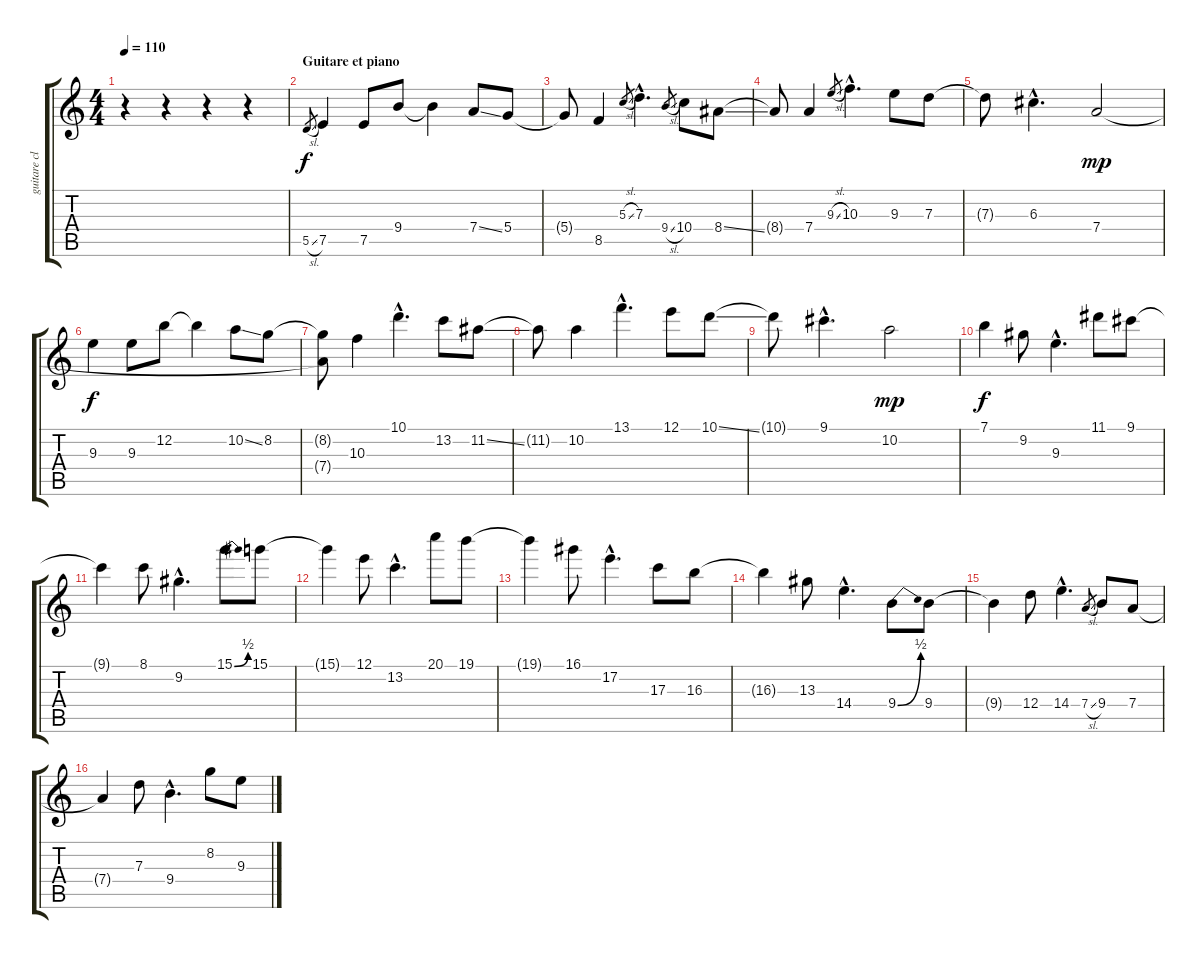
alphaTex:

\track ("guitare clean" "guitare cl") {instrument electricguitarjazz}
\staff {score tabs}
\tuning (E4 B3 G3 D3 A2 E2) {hide}
\ts (4 4)
\tempo 110
\clef g2
\ks c
r.4{dy f instrument electricguitarjazz} r.4 r.4 r.4 |
\section ("" "Guitare et piano")
5.5{sl}.8{gr} 7.5.4{balance 13} 7.5.8 9.4.8 9.4{t}.4 7.4{ss}.8 5.4.8 |
5.4{t}.8 8.5.4 5.3{sl}.8{gr} 7.3{hac}.4{d} 9.4{sl}.8{gr} 10.4.8 8.4{ss}.8 |
8.4{t}.8 7.4.4 9.3{sl}.8{gr} 10.3{hac}.4{d} 9.3.8 7.3.8 |
7.3{t}.8 6.3{hac}.4{d} 7.4.2{dy mp} |
9.3.4{dy f} 9.3.8 12.2.8 12.2{t}.4 10.2{ss}.8 8.2.8 |
(8.2{t} 7.4{t}).8 10.3.4 10.1{hac}.4{d} 13.2.8 11.2{ss}.8 |
11.2{t}.8 10.2.4 13.1{hac}.4{d} 12.1.8 10.1{ss}.8 |
10.1{t}.8 9.1{hac}.4{d} 10.2.2{dy mp} |
7.1.4{dy f} 9.2.8 9.3{hac}.4{d} 11.1.8 9.1.8 |
9.1{t}.4 8.1.8 9.2{hac}.4{d} 15.1{be (bend 0 0 60 2)}.8 15.1.8 |
15.1{t}.4 12.1.8 13.2{hac}.4{d} 20.1.8 19.1.8 |
19.1{t}.4 16.1.8 17.2{hac}.4{d} 17.3.8 16.3.8 |
16.3{t}.4 13.3.8 14.4{hac}.4{d} 9.4{be (bend 0 0 60 2)}.8 9.4.8 |
9.4{t}.4 12.4.8 14.4{hac}.4{d} 7.4{sl}.8{gr} 9.4.8 7.4.8 |
7.4{t}.4 7.3.8 9.4{hac}.4{d} 8.2.8 9.3.8
